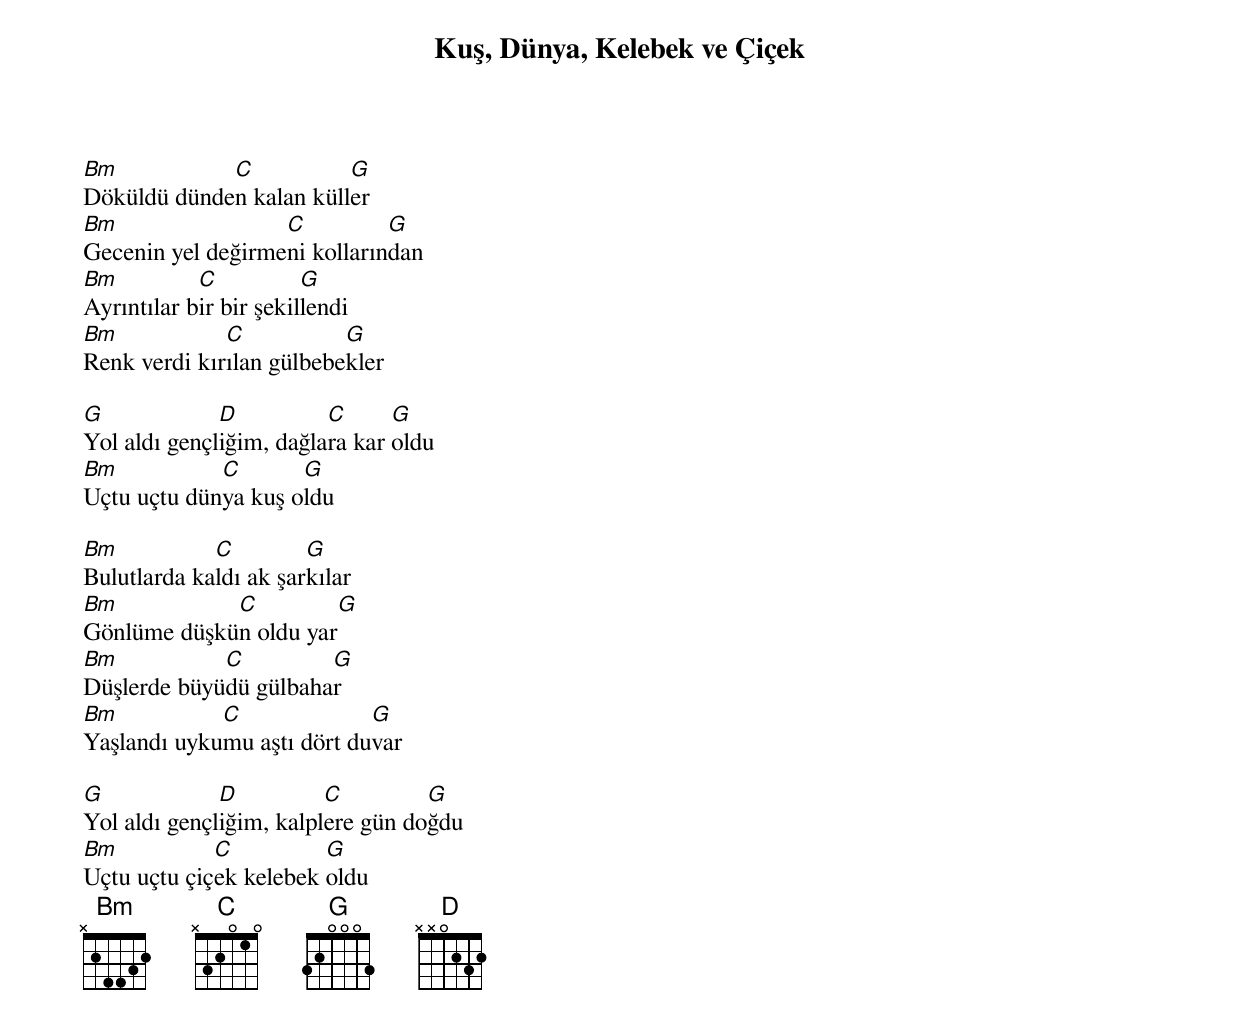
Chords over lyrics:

{title: Kuş, Dünya, Kelebek ve Çiçek}
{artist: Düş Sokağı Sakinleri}

Bm           C           G
Döküldü dünden kalan küller
Bm                 C          G
Gecenin yel değirmeni kollarından
Bm          C           G
Ayrıntılar bir bir şekillendi
Bm            C           G
Renk verdi kırılan gülbebekler

G             D          C      G
Yol aldı gençliğim, dağlara kar oldu
Bm           C       G
Uçtu uçtu dünya kuş oldu

Bm           C         G
Bulutlarda kaldı ak şarkılar
Bm           C         G
Gönlüme düşkün oldu yar
Bm           C         G
Düşlerde büyüdü gülbahar
Bm           C              G
Yaşlandı uykumu aştı dört duvar

G             D          C         G
Yol aldı gençliğim, kalplere gün doğdu
Bm           C          G
Uçtu uçtu çiçek kelebek oldu
